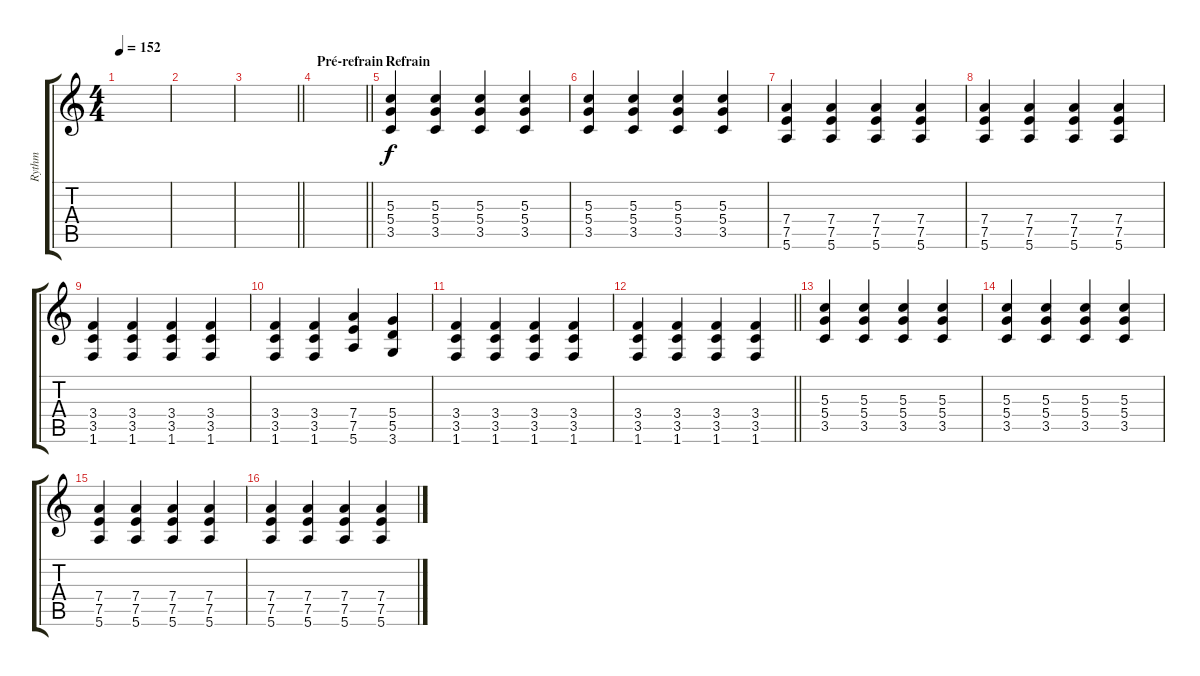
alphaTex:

\track ("Rythm" "Rythm") {instrument overdrivenguitar}
\staff {score tabs}
\tuning (E4 B3 G3 D3 A2 E2) {hide}
\ts (4 4)
\tempo 152
\clef g2
\ks c
|
|
\barLineRight lightlight
|
\section ("" "Pré-refrain")
\barLineRight lightlight
|
\section ("" "Refrain")
(5.3 5.4 3.5).4 (5.3 5.4 3.5).4 (5.3 5.4 3.5).4 (5.3 5.4 3.5).4 |
(5.3 5.4 3.5).4 (5.3 5.4 3.5).4 (5.3 5.4 3.5).4 (5.3 5.4 3.5).4 |
(7.4 7.5 5.6).4 (7.4 7.5 5.6).4 (7.4 7.5 5.6).4 (7.4 7.5 5.6).4 |
(7.4 7.5 5.6).4 (7.4 7.5 5.6).4 (7.4 7.5 5.6).4 (7.4 7.5 5.6).4 |
(3.4 3.5 1.6).4 (3.4 3.5 1.6).4 (3.4 3.5 1.6).4 (3.4 3.5 1.6).4 |
(3.4 3.5 1.6).4 (3.4 3.5 1.6).4 (7.4 7.5 5.6).4 (5.4 5.5 3.6).4 |
(3.4 3.5 1.6).4 (3.4 3.5 1.6).4 (3.4 3.5 1.6).4 (3.4 3.5 1.6).4 |
\barLineRight lightlight
(3.4 3.5 1.6).4 (3.4 3.5 1.6).4 (3.4 3.5 1.6).4 (3.4 3.5 1.6).4 |
(5.3 5.4 3.5).4 (5.3 5.4 3.5).4 (5.3 5.4 3.5).4 (5.3 5.4 3.5).4 |
(5.3 5.4 3.5).4 (5.3 5.4 3.5).4 (5.3 5.4 3.5).4 (5.3 5.4 3.5).4 |
(7.4 7.5 5.6).4 (7.4 7.5 5.6).4 (7.4 7.5 5.6).4 (7.4 7.5 5.6).4 |
(7.4 7.5 5.6).4 (7.4 7.5 5.6).4 (7.4 7.5 5.6).4 (7.4 7.5 5.6).4
